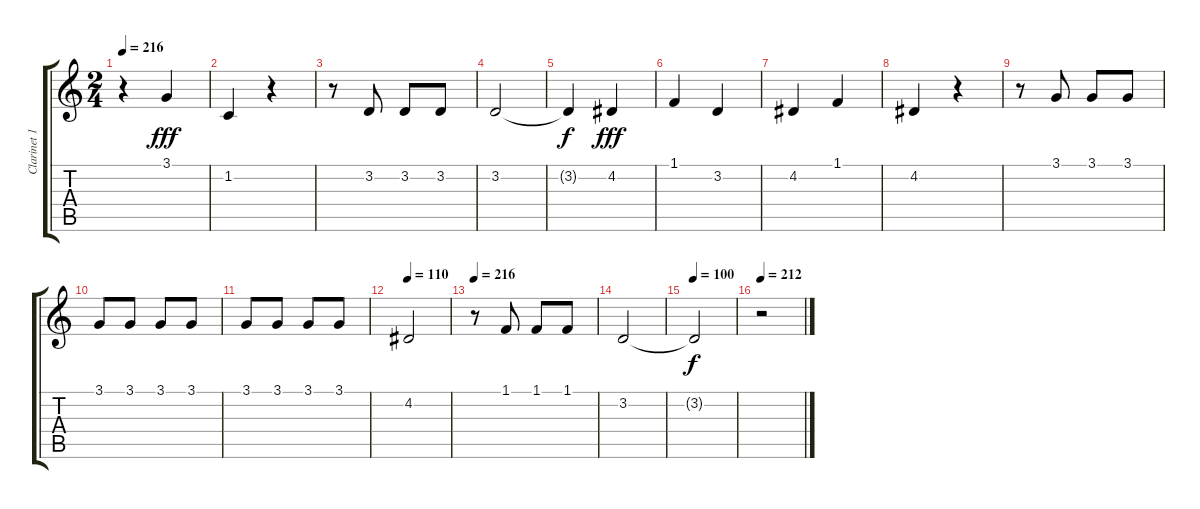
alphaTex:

\track ("Clarinet 1" "Clarinet 1") {instrument clarinet}
\staff {score tabs}
\tuning (E4 B3 G3 D3 A2 E2) {hide}
\ts (2 4)
\tempo 216
\clef g2
\ks c
r.4{dy fff} 3.1.4 |
1.2.4 r.4 |
r.8 3.2.8 3.2.8 3.2.8 |
3.2.2 |
3.2{t}.4{dy f} 4.2.4{dy fff} |
1.1.4 3.2.4 |
4.2.4 1.1.4 |
4.2.4 r.4 |
r.8 3.1.8 3.1.8 3.1.8 |
3.1.8 3.1.8 3.1.8 3.1.8 |
3.1.8 3.1.8 3.1.8 3.1.8 |
\tempo 110
4.2.2 |
\tempo 216
r.8 1.1.8 1.1.8 1.1.8 |
3.2.2 |
\tempo 100
3.2{t}.2{dy f} |
\tempo 212
r.2
